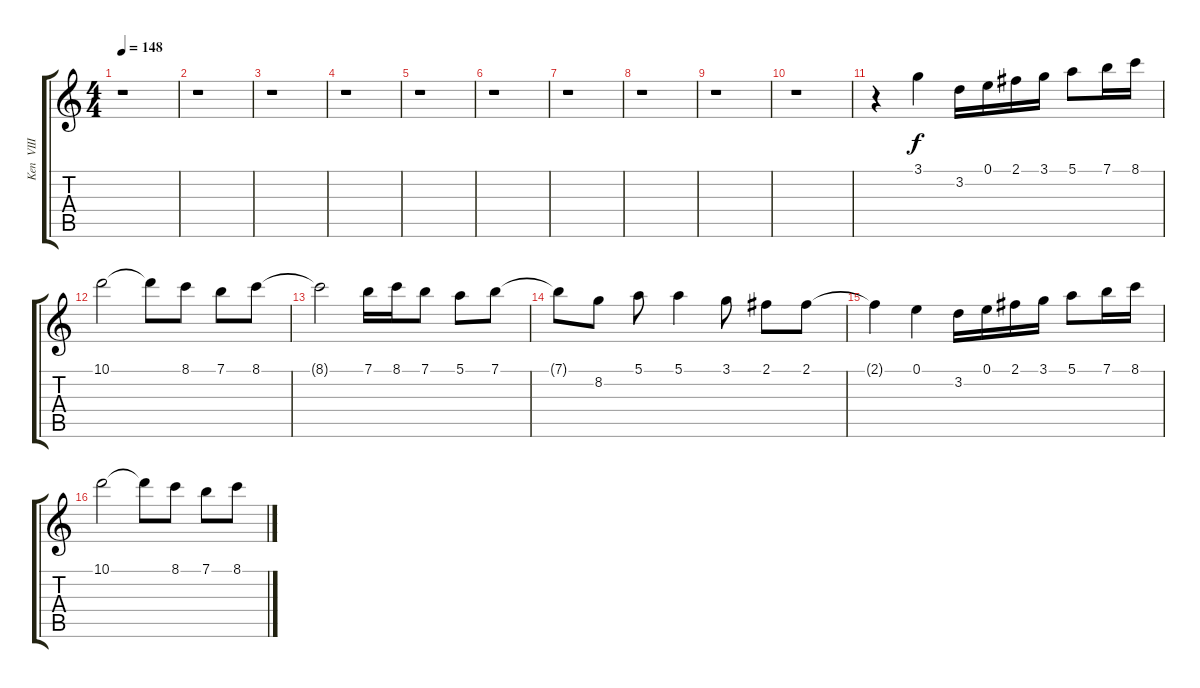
\track ("Ken  VIII" "Ken  VIII") {instrument distortionguitar}
\staff {score tabs}
\tuning (E4 B3 G3 D3 A2 E2) {hide}
\ts (4 4)
\tempo 148
\clef g2
\ks c
r.1{dy f} |
r.1 |
r.1 |
r.1 |
r.1 |
r.1 |
r.1 |
r.1 |
r.1 |
r.1 |
r.4 3.1.4{volume 13} 3.2.16 0.1.16 2.1.16 3.1.16 5.1.8 7.1.16 8.1.16 |
10.1.2 10.1{t}.8 8.1.8 7.1.8 8.1.8 |
8.1{t}.2 7.1.16 8.1.16 7.1.8 5.1.8 7.1.8 |
7.1{t}.8 8.2.8 5.1.8 5.1.4 3.1.8 2.1.8 2.1.8 |
2.1{t}.4 0.1.4 3.2.16 0.1.16 2.1.16 3.1.16 5.1.8 7.1.16 8.1.16 |
10.1.2 10.1{t}.8 8.1.8 7.1.8 8.1.8
